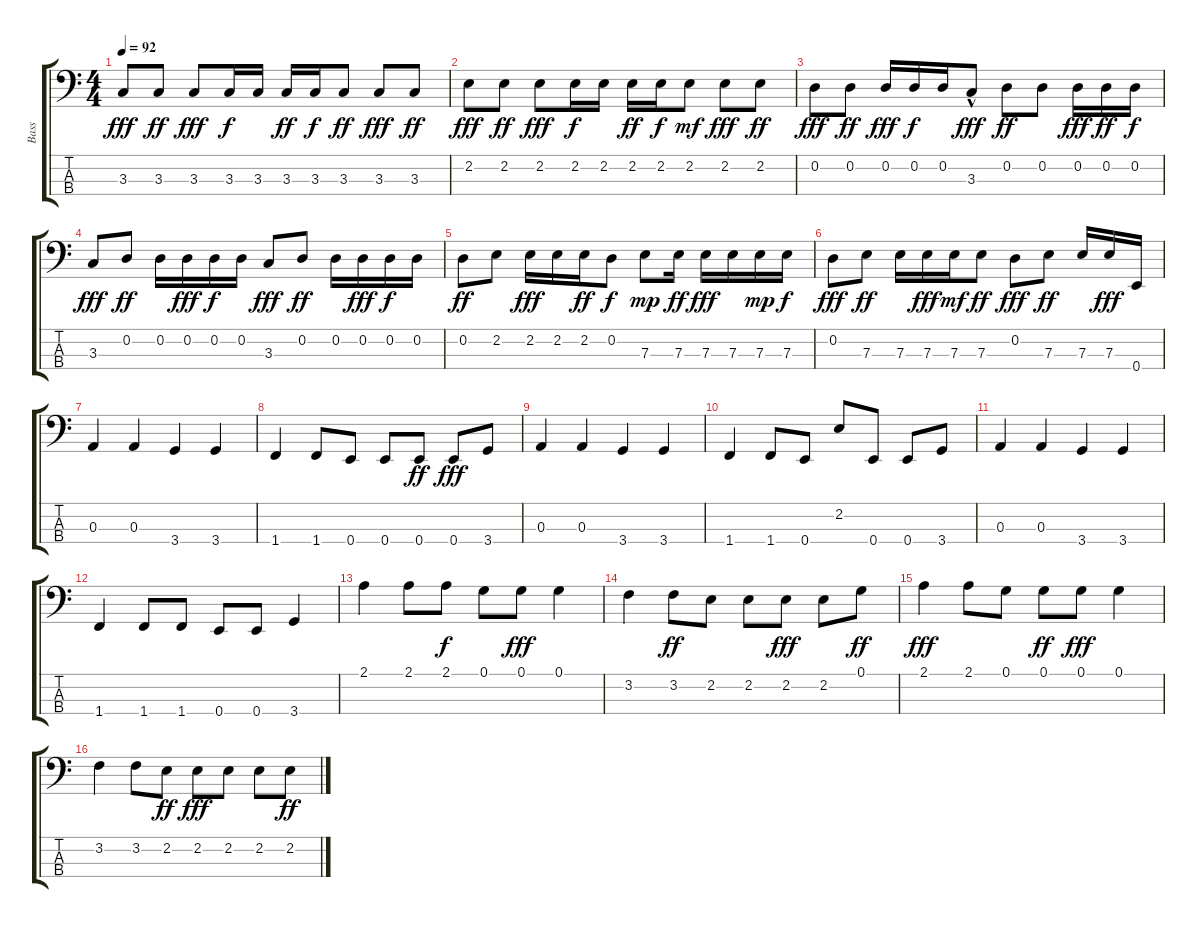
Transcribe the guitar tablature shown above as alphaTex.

\track ("Bass" "Bass") {instrument electricbassfinger}
\staff {score tabs}
\tuning (G2 D2 A1 E1) {hide}
\ts (4 4)
\tempo 92
\clef f4
\ks c
3.3.8{dy fff} 3.3.8{dy ff} 3.3.8{dy fff} 3.3.16{dy f} 3.3.16 3.3.16{dy ff} 3.3.16{dy f} 3.3.8{dy ff} 3.3.8{dy fff} 3.3.8{dy ff} |
2.2.8{dy fff} 2.2.8{dy ff} 2.2.8{dy fff} 2.2.16{dy f} 2.2.16 2.2.16{dy ff} 2.2.16{dy f} 2.2.8{dy mf} 2.2.8{dy fff} 2.2.8{dy ff} |
0.2.8{dy fff} 0.2.8{dy ff} 0.2.16{dy fff} 0.2.16{dy f} 0.2.16 3.3{hac}.8{dy fff} 0.2.8{dy ff} 0.2.8 0.2.16{dy fff} 0.2.16{dy ff} 0.2.16{dy f} |
3.3.8{dy fff} 0.2.8{dy ff} 0.2.16 0.2.16{dy fff} 0.2.16{dy f} 0.2.16 3.3.8{dy fff} 0.2.8{dy ff} 0.2.16 0.2.16{dy fff} 0.2.16{dy f} 0.2.16 |
0.2.8{dy ff} 2.2.8 2.2.16{dy fff} 2.2.16 2.2.16{dy ff} 0.2.8{dy f} 7.3.8{dy mp} 7.3.16{dy ff} 7.3.16{dy fff} 7.3.16 7.3.16{dy mp} 7.3.16{dy f} |
0.2.8{dy fff} 7.3.8{dy ff} 7.3.16 7.3.16{dy fff} 7.3.16{dy mf} 7.3.8{dy ff} 0.2.8{dy fff} 7.3.8{dy ff} 7.3.16 7.3.16{dy fff} 0.4.16 |
0.3.4 0.3.4 3.4.4 3.4.4 |
1.4.4 1.4.8 0.4.8 0.4.8 0.4.8{dy ff} 0.4.8{dy fff} 3.4.8 |
0.3.4 0.3.4 3.4.4 3.4.4 |
1.4.4 1.4.8 0.4.8 2.2.8 0.4.8 0.4.8 3.4.8 |
0.3.4 0.3.4 3.4.4 3.4.4 |
1.4.4 1.4.8 1.4.8 0.4.8 0.4.8 3.4.4 |
2.1.4 2.1.8 2.1.8{dy f} 0.1.8 0.1.8{dy fff} 0.1.4 |
3.2.4 3.2.8{dy ff} 2.2.8 2.2.8 2.2.8{dy fff} 2.2.8 0.1.8{dy ff} |
2.1.4{dy fff} 2.1.8 0.1.8 0.1.8{dy ff} 0.1.8{dy fff} 0.1.4 |
3.2.4 3.2.8 2.2.8{dy ff} 2.2.8{dy fff} 2.2.8 2.2.8 2.2.8{dy ff}
